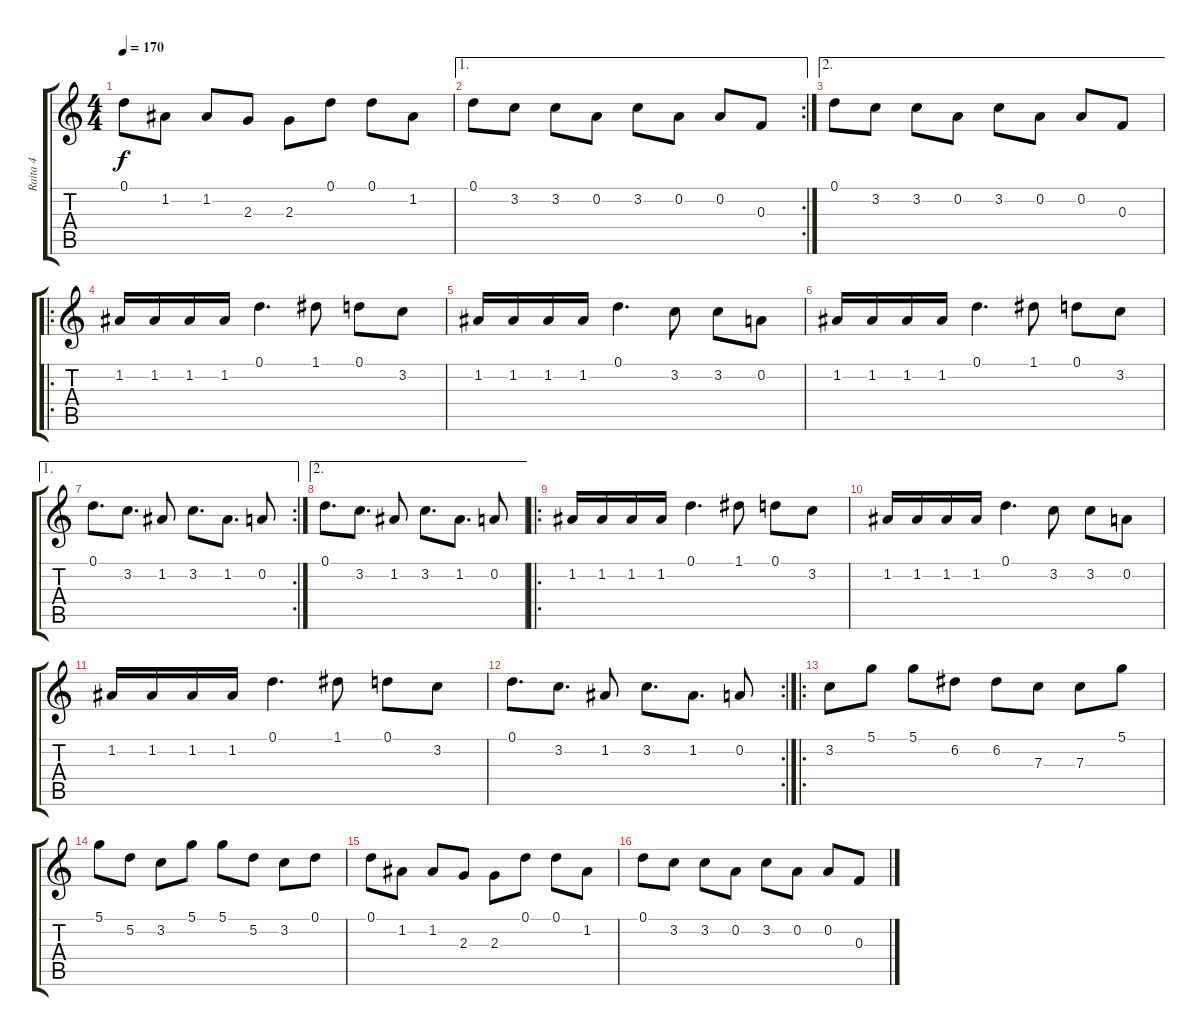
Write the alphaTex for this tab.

\track ("Raita 4" "Raita 4") {instrument distortionguitar}
\staff {score tabs}
\tuning (D4 A3 F3 C3 G2 D2) {hide}
\ts (4 4)
\tempo 170
\clef g2
\ks c
0.1.8{dy f} 1.2.8 1.2.8 2.3.8 2.3.8 0.1.8 0.1.8 1.2.8 |
\ae 1
\rc 2
0.1.8 3.2.8 3.2.8 0.2.8 3.2.8 0.2.8 0.2.8 0.3.8 |
\ae 2
0.1.8 3.2.8 3.2.8 0.2.8 3.2.8 0.2.8 0.2.8 0.3.8 |
\ro
1.2.16 1.2.16 1.2.16 1.2.16 0.1.4{d} 1.1.8 0.1.8 3.2.8 |
1.2.16 1.2.16 1.2.16 1.2.16 0.1.4{d} 3.2.8 3.2.8 0.2.8 |
1.2.16 1.2.16 1.2.16 1.2.16 0.1.4{d} 1.1.8 0.1.8 3.2.8 |
\ae 1
\rc 2
0.1.8{d} 3.2.8{d} 1.2.8 3.2.8{d} 1.2.8{d} 0.2.8 |
\ae 2
0.1.8{d} 3.2.8{d} 1.2.8 3.2.8{d} 1.2.8{d} 0.2.8 |
\ro
1.2.16 1.2.16 1.2.16 1.2.16 0.1.4{d} 1.1.8 0.1.8 3.2.8 |
1.2.16 1.2.16 1.2.16 1.2.16 0.1.4{d} 3.2.8 3.2.8 0.2.8 |
1.2.16 1.2.16 1.2.16 1.2.16 0.1.4{d} 1.1.8 0.1.8 3.2.8 |
\rc 2
0.1.8{d} 3.2.8{d} 1.2.8 3.2.8{d} 1.2.8{d} 0.2.8 |
\ro
3.2.8 5.1.8 5.1.8 6.2.8 6.2.8 7.3.8 7.3.8 5.1.8 |
5.1.8 5.2.8 3.2.8 5.1.8 5.1.8 5.2.8 3.2.8 0.1.8 |
0.1.8 1.2.8 1.2.8 2.3.8 2.3.8 0.1.8 0.1.8 1.2.8 |
0.1.8 3.2.8 3.2.8 0.2.8 3.2.8 0.2.8 0.2.8 0.3.8
